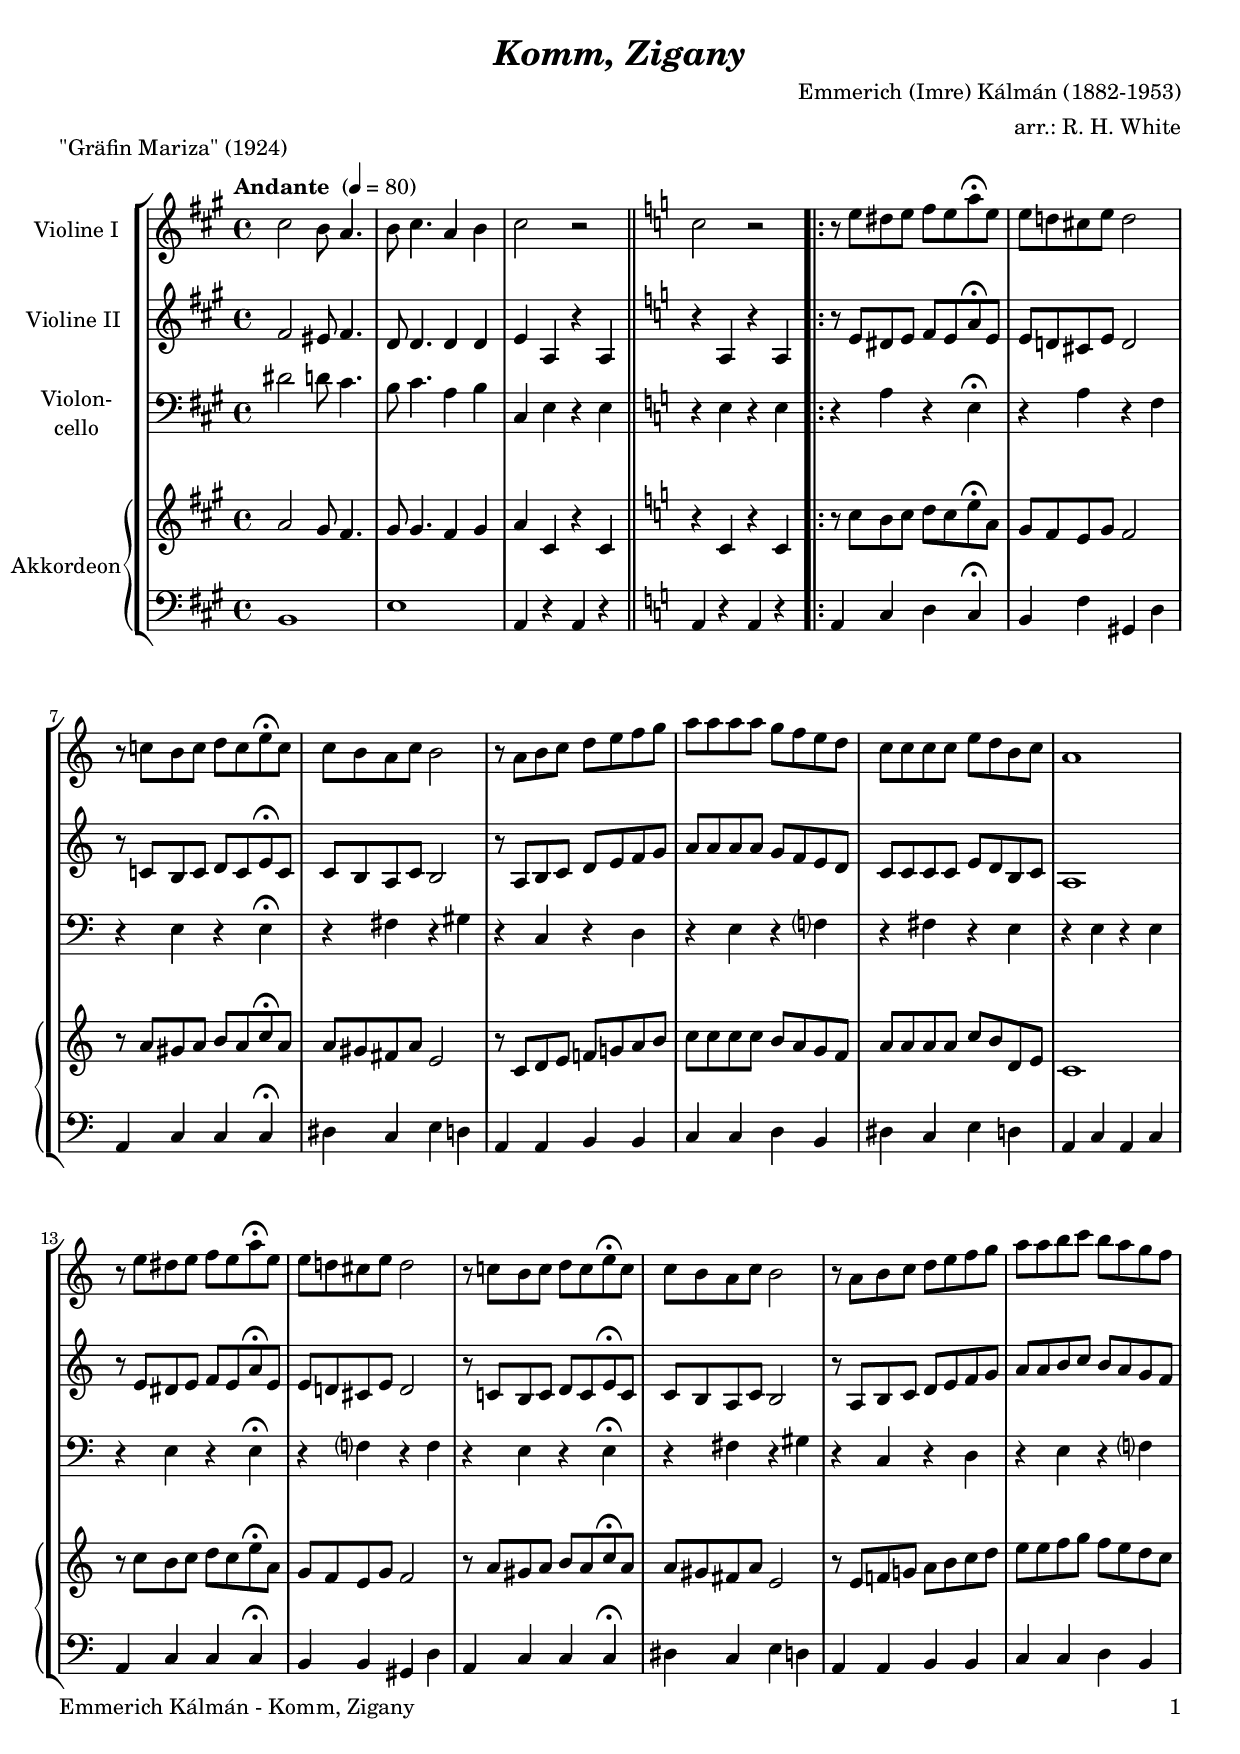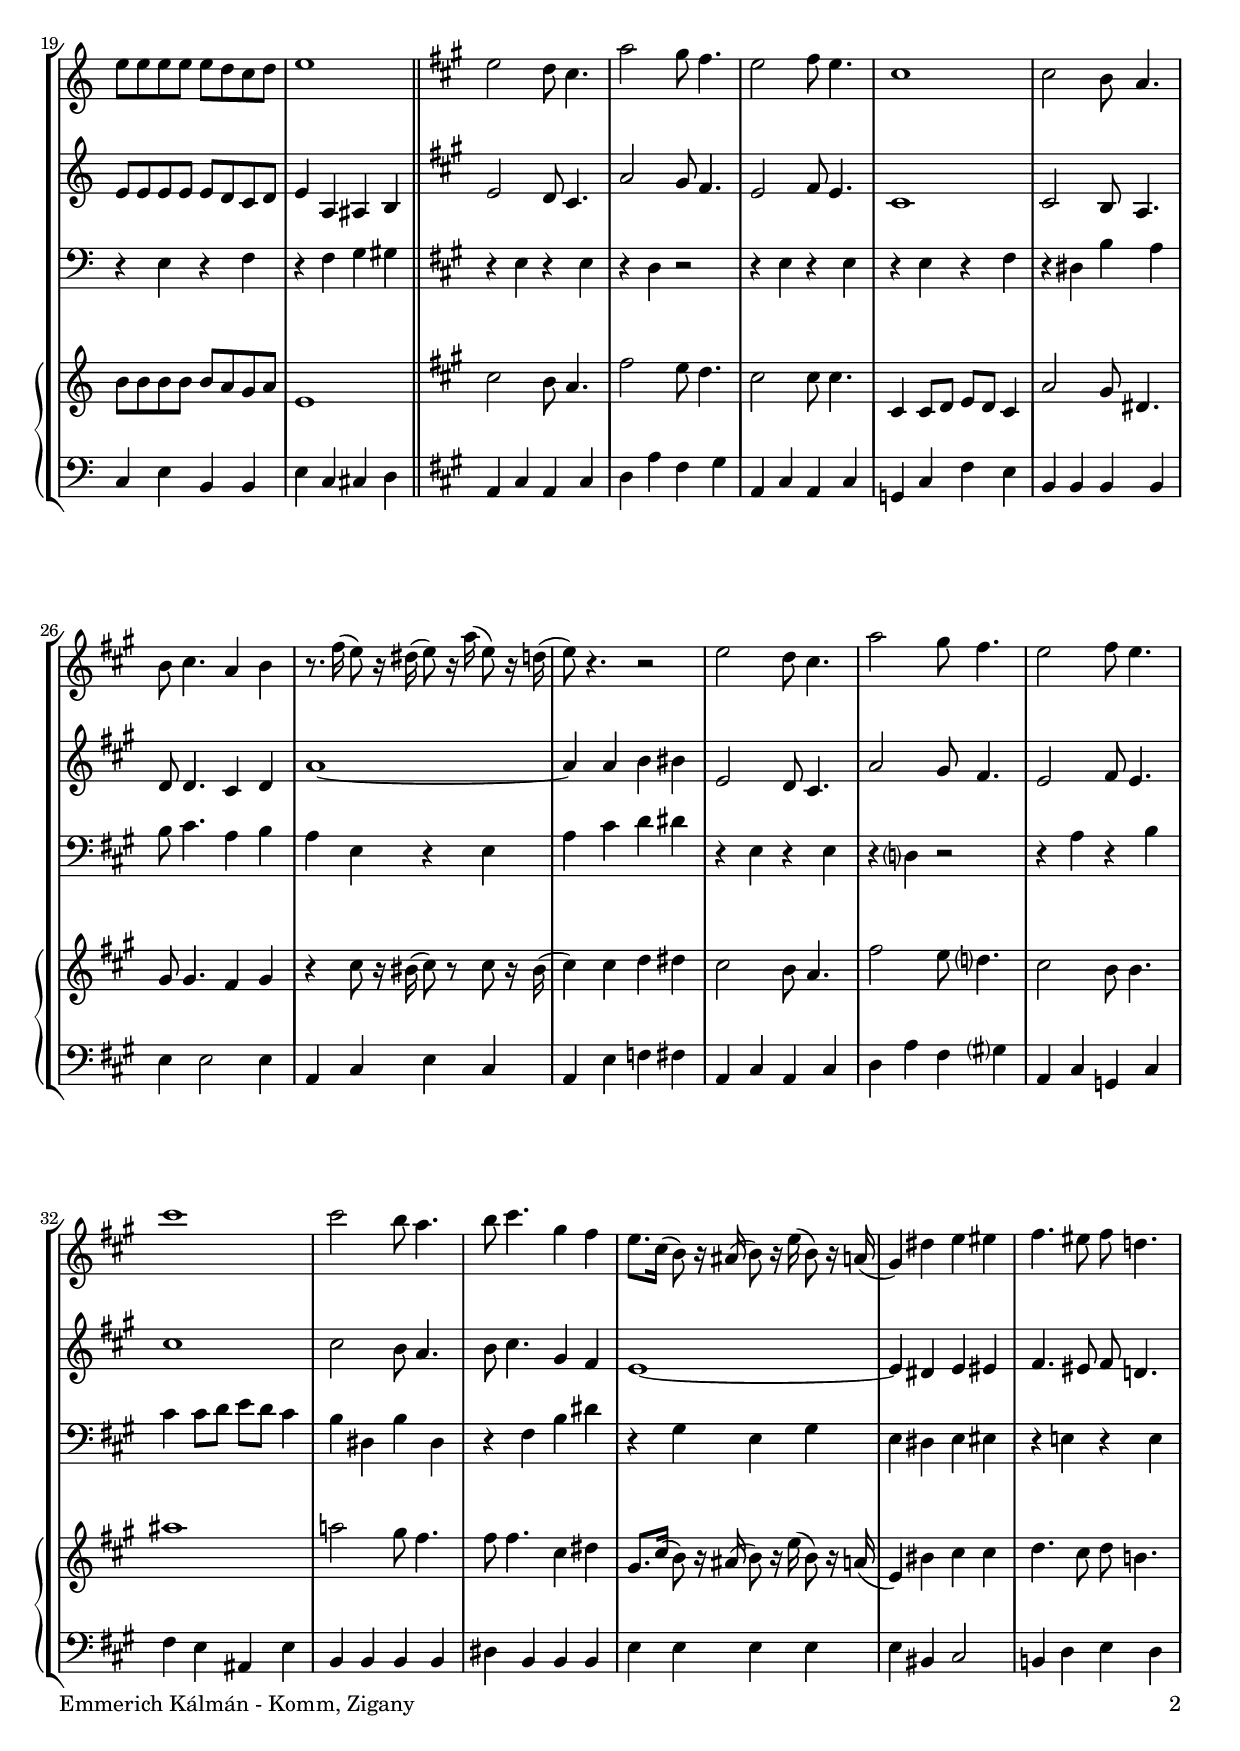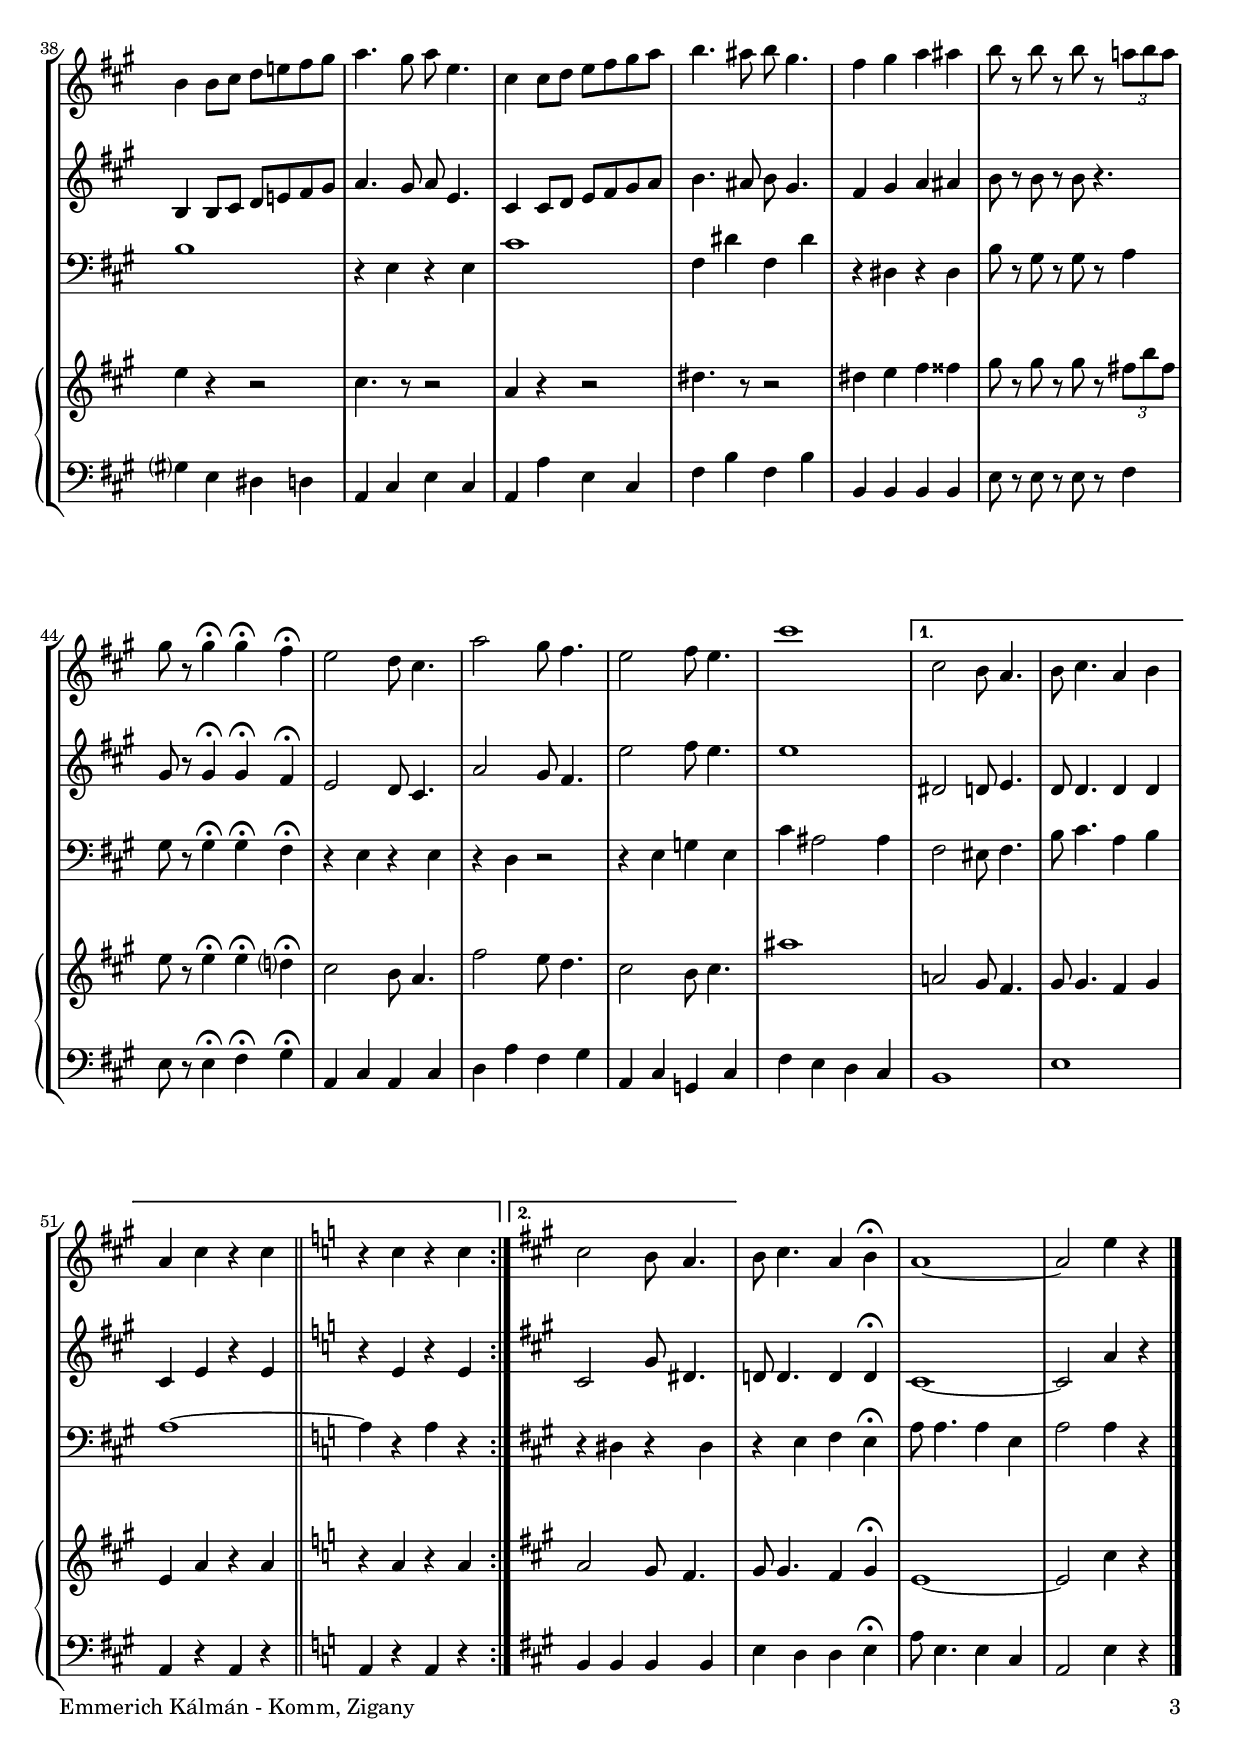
\version "2.24.4"
\include "deutsch.ly"

#(set-global-staff-size 19)

\header {
  title     = \markup \bold \italic "Komm, Zigany"
  composer  = "Emmerich (Imre) Kálmán (1882-1953)"
  arranger  = "arr.: R. H. White"
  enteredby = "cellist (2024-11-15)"
  piece     = "\"Gräfin Mariza\" (1924)"
}

voiceconsts = {
  \key h \minor
  \time 4/4
%  \numericTimeSignature
  \compressEmptyMeasures
% Set default beaming for all staves
%  \set Timing.beamExceptions = #'()
%  \set Timing.baseMoment     = #(ly:make-moment 1 4)
%  \set Timing.beatStructure  = #'(1 1 1)
  \tempo "Andante " 4=80
}

mipz = "pizzicato strings"
mivl = "violin"
miba = "cello"
% mikl = "bright acoustic"
% mikl = "church organ"
mikl = "concertina"

va = \relative c' {
  \voiceconsts

  fis2 e8 d4.
  e8 fis4. d4 e
  fis2 r \bar "||" \key d \minor
  f r
  \repeat volta 2 {
    r8 a gis a b a d\fermata a

    a g! fis a g2
    r8 f! e f g f a\fermata f
    f e d f e2
    r8 d e f g a b c
    d d d d c b a g

    f f f f a g e f
    d1
    r8 a' gis a b a d\fermata a
    a g! fis a g2
    r8 f! e f g f a\fermata f
    f e d f e2

    r8 d e f g a b c
    d d e f e d c b
    a a a a a g f g
    a1 \bar "||" \key h \minor
    a2 g8 fis4.

    d'2 cis8 h4.
    a2 h8 a4.
    fis1
    fis2 e8 d4.
    e8 fis4. d4 e
    r8. h'16( a8) r16 gis( a8) r16 d( a8) r16 g(

    a8) r4. r2
    a g8 fis4.
    d'2 cis8 h4.
    a2 h8 a4.
    fis'1
    fis2 e8 d4.
    e8 fis4. cis4 h

    a8. fis16( e8) r16 dis( e8) r16 a( e8) r16 d(
    cis4) gis' a ais
    h4. ais8 h g!4.
    e4 e8 fis g a! h cis
    d4. cis8 d a4.

    fis4 fis8 g a h cis d
    e4. dis8 e cis4.
    h4 cis d dis
    e8 r e r e r \tuplet 3/2 4 { d! e d }
    cis r cis4\fermata cis\fermata h\fermata

    a2 g8 fis4.
    d'2 cis8 h4.
    a2 h8 a4.
    fis'1
  }
  \alternative {
    { fis,2 e8 d4. | e8 fis4. d4 e | d fis r fis \bar "||" \key d \minor r f r f }
    { \key h \minor fis2 e8 d4. }
  }
  e8 fis4. d4 e\fermata
  d1~
  d2 a'4 r \bar "|."
}

vb = \relative c' {
  \voiceconsts

  h2 ais8 h4.
  g8 g4. g4 g
  a d, r d \bar "||" \key d \minor
  r d r d
  \repeat volta 2 {
    r8 a' gis a b a d\fermata a

    a g! fis a g2
    r8 f! e f g f a\fermata f
    f e d f e2
    r8 d e f g a b c
    d d d d c b a g

    f f f f a g e f
    d1
    r8 a' gis a b a d\fermata a
    a g! fis a g2
    r8 f! e f g f a\fermata f
    f e d f e2

    r8 d e f g a b c
    d d e f e d c b
    a a a a a g f g
    a4 d, dis e \bar "||" \key h \minor
    a2 g8 fis4.

    d'2 cis8 h4.
    a2 h8 a4.
    fis1
    fis2 e8 d4.
    g8 g4. fis4 g
    d'1~

    d4 d e eis
    a,2 g8 fis4.
    d'2 cis8 h4.
    a2 h8 a4.
    fis'1
    fis2 e8 d4.
    e8 fis4. cis4 h

    a1~
    a4 gis a ais
    h4. ais8 h8 g!4.
    e4 e8 fis g a! h cis
    d4. cis8 d a4.

    fis4 fis8 g a h cis d
    e4. dis8 e cis4.
    h4 cis d dis
    e8 r e r e r4.
    cis8 r cis4\fermata cis\fermata h\fermata

    a2 g8 fis4.
    d'2 cis8 h4.
    a'2 h8 a4.
    a1
  }
  \alternative {
    { gis,2 g8 a4. | g8 g4. g4 g | fis a r a \bar "||" \key d \minor r a r a }
    { \key h \minor fis2 cis'8 gis4. }
  }
  g!8 g4. g4 g\fermata
  fis1~
  fis2 d'4 r \bar "|."
}

vc = \relative c' {
  \voiceconsts
  \clef "bass"

  gis2 g8 fis4.
  e8 fis4. d4 e
  fis, a r a \bar "||" \key d \minor
  r a r a
  \repeat volta 2 {
    r d r a\fermata

    r d r b
    r a r a\fermata
    r h r cis
    r f, r g
    r a r b?

    r h r a
    r a r a
    r a r a\fermata
    r b? r b
    r a r a\fermata

    r h r cis
    r f, r g
    r a r b?
    r a r b
    r b c cis \bar "||" \key h \minor

    r a r a
    r g r2
    r4 a r a
    r a r h
    r gis e' d
    e8 fis4. d4 e

    d a r a
    d fis g gis
    r a, r a
    r g? r2
    r4 d' r e
    fis fis8 g a g fis4

    e gis, e' gis,
    r h e gis
    r cis, a cis
    a gis a ais
    r a! r a
    e'1

    r4 a, r a
    fis'1
    h,4 gis' h, gis'
    r gis, r gis
    e'8 r cis r cis r d4
    cis8 r cis4\fermata cis\fermata h\fermata

    r a r a
    r g r2
    r4 a c a
    fis' dis2 dis4
  }
  \alternative {
    { h2 ais8 h4. | e8 fis4. d4 e | d1~ \bar "||" \key d \minor d4 r d r }
    { \key h \minor r gis, r gis }
  }
  r a h a\fermata
  d8 d4. d4 a
  d2 d4 r \bar "|."
}

vd = \relative c' {
  \voiceconsts

  d2 cis8 h4.
  cis8 cis4. h4 cis
  d fis, r fis \bar "||" \key d \minor
  r f r f
  \repeat volta 2 {
    r8 f' e f g f a\fermata d,

    c b a c b2
    r8 d cis d e d f\fermata d
    d cis h d a2
    r8 f g a b! c! d e
    f f f f e d c b

    d d d d f e g, a
    f1
    r8 f' e f g f a\fermata d,
    c b a c b2
    r8 d cis d e d f\fermata d
    d cis h d a2

    r8 a b! c! d e f g
    a a b c b a g f
    e e e e e d c d
    a1 \bar "||" \key h \minor
    fis'2 e8 d4.

    h'2 a8 g4.
    fis2 fis8 fis4.
    fis,4 fis8 g a g fis4
    d'2 cis8 gis4.
    cis8 cis4. h4 cis
    r fis8 r16 eis( fis8) r fis r16 eis(

    fis4) fis g gis
    fis2 e8 d4.
    h'2 a8 g?4.
    fis2 e8 e4.
    dis'1
    d!2 cis8 h4.
    h8 h4. fis4 gis

    cis,8. fis16( e8) r16 dis( e8) r16 a( e8) r16 d(
    a4) eis' fis fis
    g4. fis8 g e!4.
    a4 r r2
    fis4. r8 r2

    d4 r r2
    gis4. r8 r2
    gis4 a h his
    cis8 r cis r cis r \tuplet 3/2 4 { h! e h }
    a r a4\fermata a\fermata g?\fermata

    fis2 e8 d4.
    h'2 a8 g4.
    fis2 e8 fis4.
    dis'1
  }
  \alternative {
    { d,!2 cis8 h4. | cis8 cis4. h4 cis | a d r d \bar "||" \key d \minor r d r d }
    { \key h \minor d2 cis8 h4. }
  }
  cis8 cis4. h4 cis\fermata
  a1~
  a2 fis'4 r \bar "|."
}

ve = \relative c, {
  \voiceconsts
  \clef "bass"

  e1
  a
  d,4 r d r \bar "||" \key d \minor
  d r d r
  \repeat volta 2 {
    d f g f\fermata

    e b' cis, g'
    d f f f\fermata
    gis f a g
    d d e e
    f f g e

    gis f a g
    d f d f
    d f f f\fermata
    e e cis g'
    d f f f\fermata

    gis f a g
    d d e e
    f f g e
    f a e e
    a f fis g \bar "||" \key h \minor

    d fis d fis
    g d' h cis
    d, fis d fis
    c fis h a
    e e e e
    a a2 a4

    d, fis a fis
    d a' b h
    d, fis d fis
    g d' h cis?
    d, fis c fis
    h a dis, a'

    e e e e
    gis e e e
    a a a a
    a eis fis2
    e!4 g a g
    cis? a gis g

    d fis a fis
    d d' a fis
    h e h e
    e, e e e
    a8 r a r a r h4
    a8 r a4\fermata h\fermata cis\fermata

    d, fis d fis
    g d' h cis
    d, fis c fis
    h a g fis
  }
  \alternative {
    { e1 | a | d,4 r d r \bar "||" \key d \minor d r d r }
    { \key h \minor e e e e }
  }
  a g g a\fermata
  d8 a4. a4 fis
  d2 a'4 r \bar "|."
}


music = \new StaffGroup <<
  \new Staff {
    \set Staff.midiInstrument = \mivl
    \set Staff.instrumentName = \markup \center-column { "Violine I" }
    \transpose h fis' { \va }
  }

  \new Staff {
    \set Staff.midiInstrument = \mivl
    \set Staff.instrumentName = \markup \center-column { "Violine II" }
    \transpose h fis' { \vb }
  }

  \new Staff {
    \set Staff.midiInstrument = \miba
    \set Staff.instrumentName = \markup \center-column { "Violon-" "cello" }
    \transpose h fis' { \vc }
  }

  \new PianoStaff <<
    \set PianoStaff.midiInstrument = \mikl
    \set PianoStaff.instrumentName = \markup \center-column { "Akkordeon" }
    <<
      \new Staff {
	\transpose h fis' { \vd }
      }
      
      %    \new Dynamics \vdy
      
      \new Staff {
	\transpose h fis' { \ve }
      }
    >>  
  >>
>>

\book {
  \paper {
    print-page-number = ##t
    print-first-page-number = ##t
    ragged-last-bottom = ##f
    oddHeaderMarkup = \markup \null
    evenHeaderMarkup = \markup \null
    oddFooterMarkup = \markup {
      \fill-line {
        \if \should-print-page-number
        "Emmerich Kálmán - Komm, Zigany" \fromproperty #'page:page-number-string
      }
    }
    evenFooterMarkup = \oddFooterMarkup
  } \score {
    \music
    \layout {}
  }

  \score {
    \unfoldRepeats \music

    \midi {
      \context {
        \Score
      }
    }
  }
}
